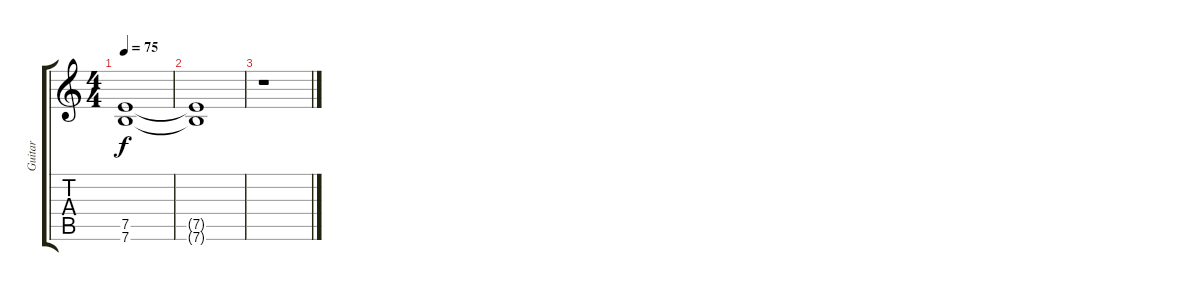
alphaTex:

\track ("Guitar" "Guitar") {instrument distortionguitar}
\staff {score tabs}
\tuning (E4 B3 G3 D3 A2 E2) {hide}
\ts (4 4)
\tempo 75
\clef g2
\ks c
(7.5{t} 7.6{t}).1{dy f} |
(7.5{t} 7.6{t}).1 |
r.1
